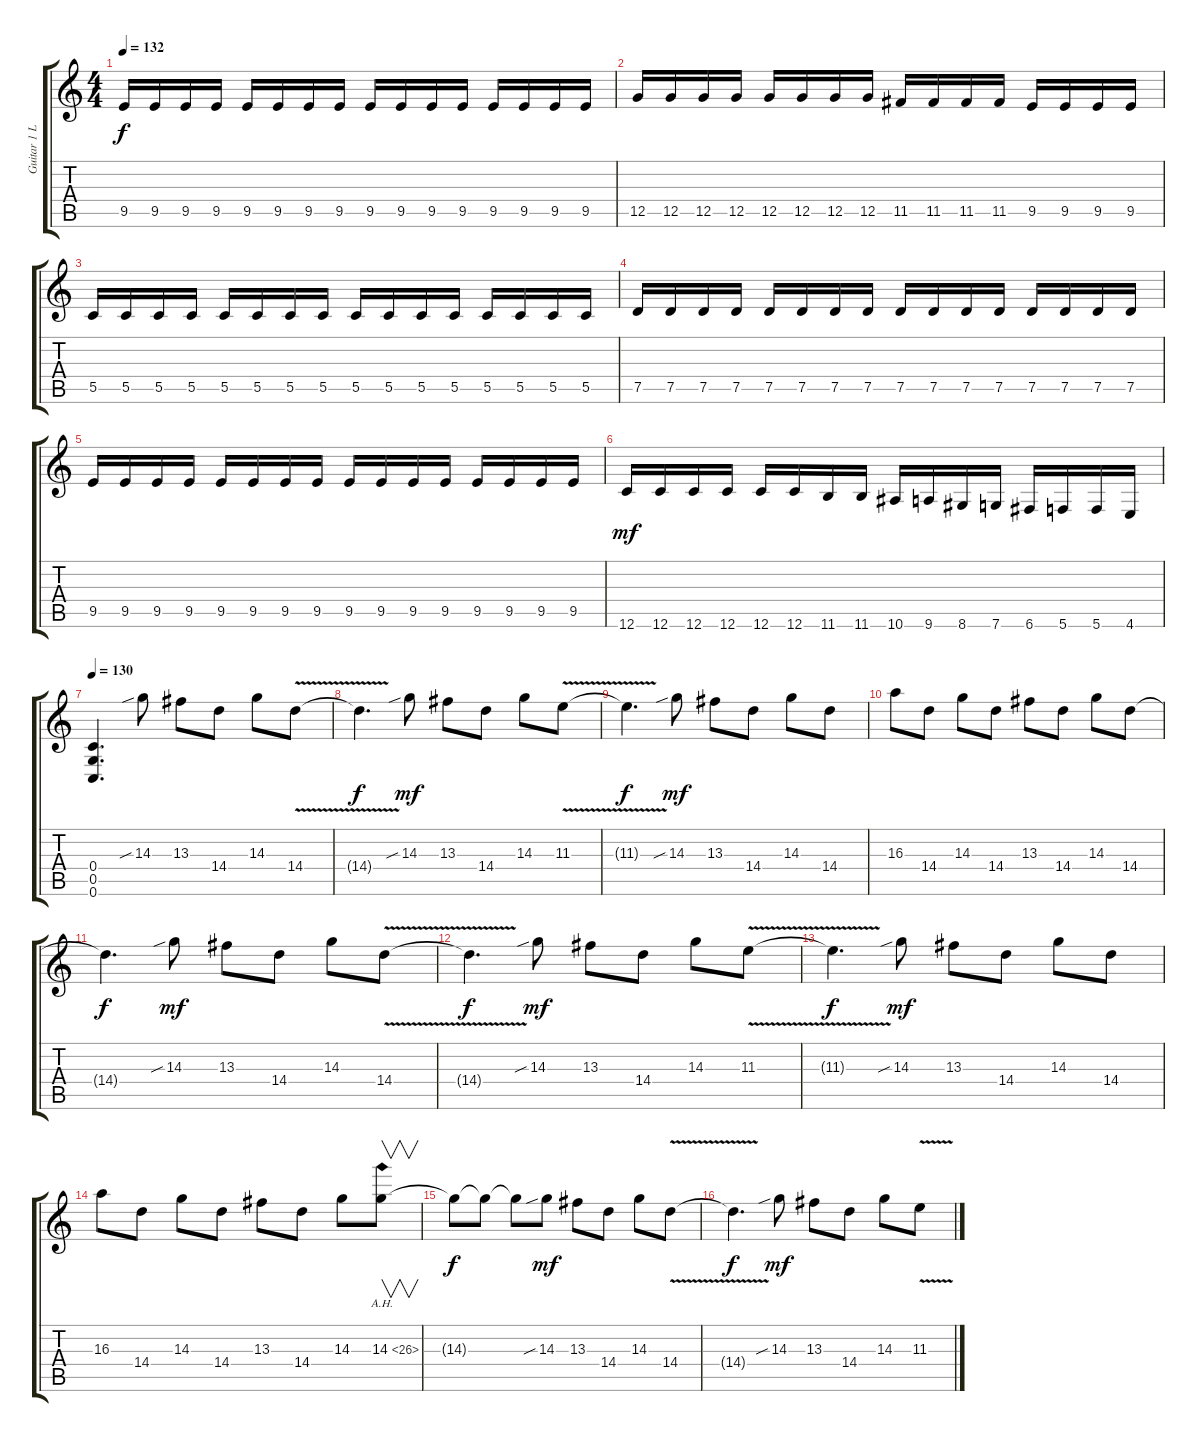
\track ("Guitar 1 Left" "Guitar 1 L") {instrument distortionguitar}
\staff {score tabs}
\tuning (D4 A3 F3 C3 G2 C2) {hide}
\ts (4 4)
\tempo 132
\clef g2
\ks c
9.5.16{dy f} 9.5.16 9.5.16 9.5.16 9.5.16 9.5.16 9.5.16 9.5.16 9.5.16 9.5.16 9.5.16 9.5.16 9.5.16 9.5.16 9.5.16 9.5.16 |
12.5.16 12.5.16 12.5.16 12.5.16 12.5.16 12.5.16 12.5.16 12.5.16 11.5.16 11.5.16 11.5.16 11.5.16 9.5.16 9.5.16 9.5.16 9.5.16 |
5.5.16 5.5.16 5.5.16 5.5.16 5.5.16 5.5.16 5.5.16 5.5.16 5.5.16 5.5.16 5.5.16 5.5.16 5.5.16 5.5.16 5.5.16 5.5.16 |
7.5.16 7.5.16 7.5.16 7.5.16 7.5.16 7.5.16 7.5.16 7.5.16 7.5.16 7.5.16 7.5.16 7.5.16 7.5.16 7.5.16 7.5.16 7.5.16 |
9.5.16 9.5.16 9.5.16 9.5.16 9.5.16 9.5.16 9.5.16 9.5.16 9.5.16 9.5.16 9.5.16 9.5.16 9.5.16 9.5.16 9.5.16 9.5.16 |
12.6.16{dy mf instrument guitarfretnoise} 12.6.16 12.6.16 12.6.16 12.6.16 12.6.16 11.6.16 11.6.16 10.6.16 9.6.16 8.6.16 7.6.16 6.6.16 5.6.16 5.6.16 4.6.16 |
\tempo 130
(0.4 0.5 0.6).4{d instrument distortionguitar} 14.3{sib}.8 13.3.8 14.4.8 14.3.8 14.4{v}.8 |
14.4{t}.4{d dy f} 14.3{sib}.8{dy mf} 13.3.8 14.4.8 14.3.8 11.3{v}.8 |
11.3{t}.4{d dy f} 14.3{sib}.8{dy mf} 13.3.8 14.4.8 14.3.8 14.4.8 |
16.3.8 14.4.8 14.3.8 14.4.8 13.3.8 14.4.8 14.3.8 14.4.8 |
14.4{t}.4{d dy f instrument distortionguitar} 14.3{sib}.8{dy mf} 13.3.8 14.4.8 14.3.8 14.4{v}.8 |
14.4{t}.4{d dy f} 14.3{sib}.8{dy mf} 13.3.8 14.4.8 14.3.8 11.3{v}.8 |
11.3{t}.4{d dy f} 14.3{sib}.8{dy mf} 13.3.8 14.4.8 14.3.8 14.4.8 |
16.3.8 14.4.8 14.3.8 14.4.8 13.3.8 14.4.8 14.3.8 14.3{ah 12}.8{v} |
14.3{t}.8{dy f} 14.3{t}.8 14.3{t}.8 14.3{sib}.8{dy mf} 13.3.8 14.4.8 14.3.8 14.4{v}.8 |
14.4{t}.4{d dy f} 14.3{sib}.8{dy mf} 13.3.8 14.4.8 14.3.8 11.3{v}.8
